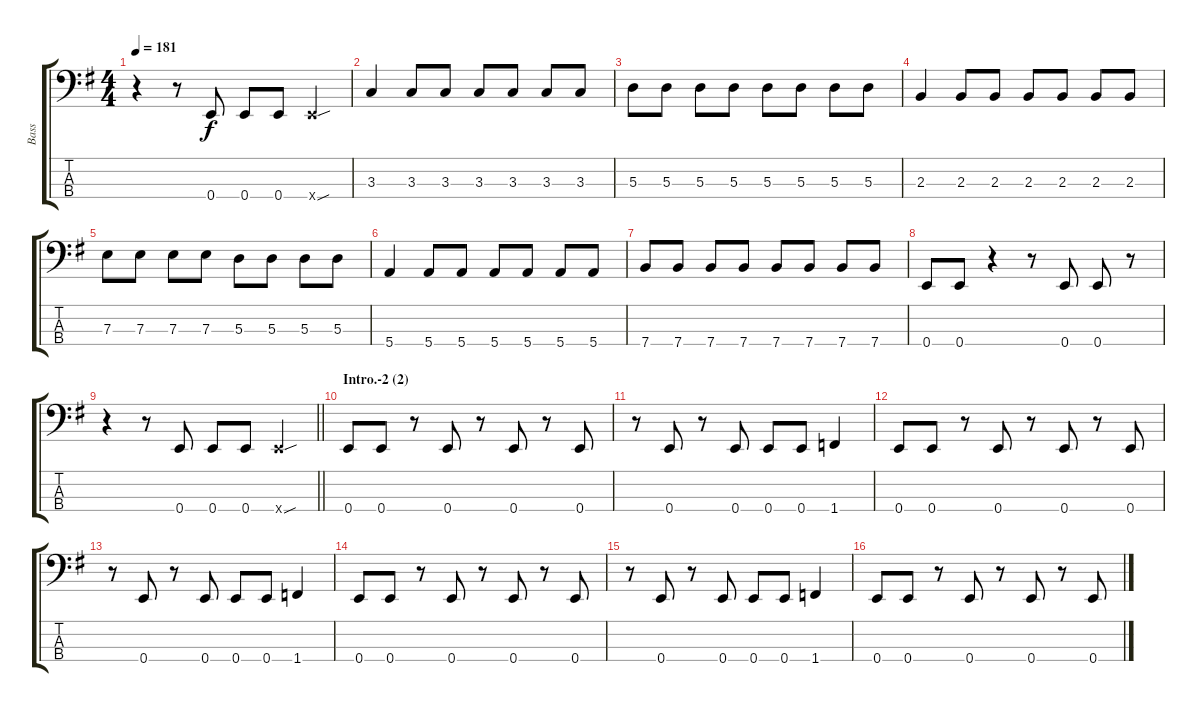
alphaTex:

\track ("Bass" "Bass") {instrument electricbassfinger}
\staff {score tabs}
\tuning (G2 D2 A1 E1) {hide}
\ts (4 4)
\tempo 181
\clef f4
\ks g
r.4{dy f} r.8 0.4.8 0.4.8 0.4.8 0.4{sou x}.4 |
3.3.4 3.3.8 3.3.8 3.3.8 3.3.8 3.3.8 3.3.8 |
5.3.8 5.3.8 5.3.8 5.3.8 5.3.8 5.3.8 5.3.8 5.3.8 |
2.3.4 2.3.8 2.3.8 2.3.8 2.3.8 2.3.8 2.3.8 |
7.3.8 7.3.8 7.3.8 7.3.8 5.3.8 5.3.8 5.3.8 5.3.8 |
5.4.4 5.4.8 5.4.8 5.4.8 5.4.8 5.4.8 5.4.8 |
7.4.8 7.4.8 7.4.8 7.4.8 7.4.8 7.4.8 7.4.8 7.4.8 |
0.4.8 0.4.8 r.4 r.8 0.4.8 0.4.8 r.8 |
\barLineRight lightlight
r.4 r.8 0.4.8 0.4.8 0.4.8 0.4{sou x}.4 |
\section ("" "Intro.-2 (2)")
0.4.8 0.4.8 r.8 0.4.8 r.8 0.4.8 r.8 0.4.8 |
r.8 0.4.8 r.8 0.4.8 0.4.8 0.4.8 1.4.4 |
0.4.8 0.4.8 r.8 0.4.8 r.8 0.4.8 r.8 0.4.8 |
r.8 0.4.8 r.8 0.4.8 0.4.8 0.4.8 1.4.4 |
0.4.8 0.4.8 r.8 0.4.8 r.8 0.4.8 r.8 0.4.8 |
r.8 0.4.8 r.8 0.4.8 0.4.8 0.4.8 1.4.4 |
0.4.8 0.4.8 r.8 0.4.8 r.8 0.4.8 r.8 0.4.8
